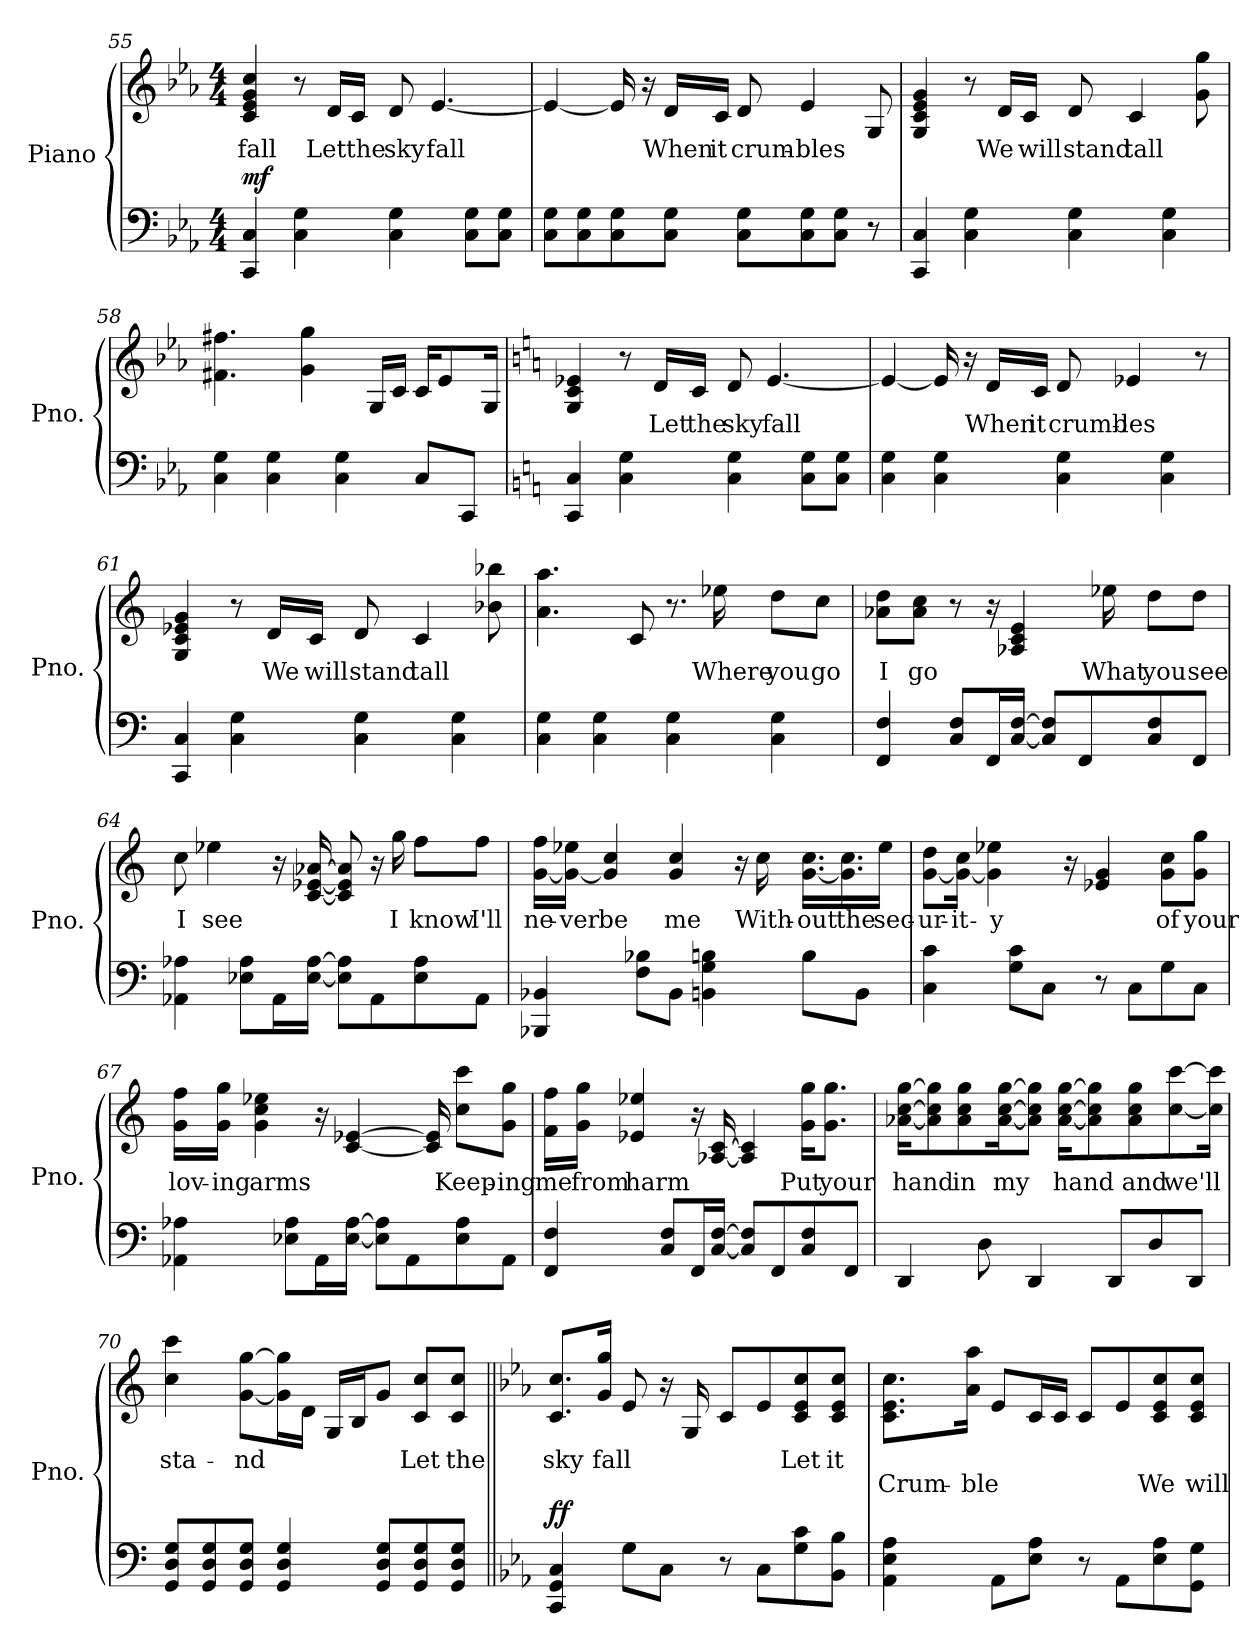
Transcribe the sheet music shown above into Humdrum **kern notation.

**kern	**kern	**text	**text	**dynam
*part1	*part1	*part1	*part1	*part1
*staff2	*staff1	*staff1	*staff1	*staff1/2
*I"Piano	*	*	*	*
*I'Pno.	*	*	*	*
!!LO:LB:g=z
*clefF4	*clefG2	*	*	*
*k[b-e-a-]	*k[b-e-a-]	*	*	*
*M4/4	*M4/4	*	*	*
=55	=55	=55	=55	=55
!	!	!LO:LY:b	!	!LO:DY:a=2
4CC/ 4C/	4c/ 4e-/ 4g/ 4cc/	-fall	.	mf
4C\ 4G\	8r	.	.	.
!	!	!LO:LY:b	!	!
.	16d/LL	Let	.	.
!	!	!LO:LY:b	!	!
.	16c/JJ	the	.	.
!	!	!LO:LY:b	!	!
4C\ 4G\	8d/	sky	.	.
!	!	!LO:LY:b	!	!
.	[4.e-/	fall	.	.
8C\ 8G\L	.	.	.	.
8C\ 8G\J	.	.	.	.
=56	=56	=56	=56	=56
8C\ 8G\L	4e-/_	.	.	.
8C\ 8G\	.	.	.	.
8C\ 8G\	16e-/]	.	.	.
.	16r	.	.	.
!	!	!LO:LY:b	!	!
8C\ 8G\J	16d/LL	When	.	.
!	!	!LO:LY:b	!	!
.	16c/JJ	it	.	.
!	!	!LO:LY:b	!	!
8C\ 8G\L	8d/	crum-	.	.
!	!	!LO:LY:b	!	!
8C\ 8G\	4e-/	-bles	.	.
8C\ 8G\J	.	.	.	.
8r	8G/	.	.	.
=57	=57	=57	=57	=57
4CC/ 4C/	4G/ 4c/ 4e-/ 4g/	.	.	.
4C\ 4G\	8r	.	.	.
!	!	!LO:LY:b	!	!
.	16d/LL	We	.	.
!	!	!LO:LY:b	!	!
.	16c/JJ	will	.	.
!	!	!LO:LY:b	!	!
4C\ 4G\	8d/	stand	.	.
!	!	!LO:LY:b	!	!
.	4c/	tall	.	.
4C\ 4G\	.	.	.	.
.	8g\ 8gg\	.	.	.
!!LO:LB:g=z
=58	=58	=58	=58	=58
4C\ 4G\	4.f#X\ 4.ff#X\	.	.	.
4C\ 4G\	.	.	.	.
.	4g\ 4gg\	.	.	.
4C\ 4G\	.	.	.	.
.	16G/LL	.	.	.
.	16c/JJ	.	.	.
8C/L	16c/KL	.	.	.
.	8e-/	.	.	.
8CC/J	.	.	.	.
.	16G/Jk	.	.	.
=59	=59	=59	=59	=59
*k[]	*k[]	*	*	*
4CC/ 4C/	4G/ 4c/ 4e-X/	.	.	.
4C\ 4G\	8r	.	.	.
!	!	!LO:LY:b	!	!
.	16d/LL	Let	.	.
!	!	!LO:LY:b	!	!
.	16c/JJ	the	.	.
!	!	!LO:LY:b	!	!
4C\ 4G\	8d/	sky	.	.
!	!	!LO:LY:b	!	!
.	[4.e-/	fall	.	.
8C\ 8G\L	.	.	.	.
8C\ 8G\J	.	.	.	.
=60	=60	=60	=60	=60
4C\ 4G\	4e-/_	.	.	.
4C\ 4G\	16e-/]	.	.	.
.	16r	.	.	.
!	!	!LO:LY:b	!	!
.	16d/LL	When	.	.
!	!	!LO:LY:b	!	!
.	16c/JJ	it	.	.
!	!	!LO:LY:b	!	!
4C\ 4G\	8d/	crumb-	.	.
!	!	!LO:LY:b	!	!
.	4e-X/	-les	.	.
4C\ 4G\	.	.	.	.
.	8r	.	.	.
!!LO:LB:g=z
=61	=61	=61	=61	=61
4CC/ 4C/	4G/ 4c/ 4e-X/ 4g/	.	.	.
4C\ 4G\	8r	.	.	.
!	!	!LO:LY:b	!	!
.	16d/LL	We	.	.
!	!	!LO:LY:b	!	!
.	16c/JJ	will	.	.
!	!	!LO:LY:b	!	!
4C\ 4G\	8d/	stand	.	.
!	!	!LO:LY:b	!	!
.	4c/	tall	.	.
4C\ 4G\	.	.	.	.
.	8b-X\ 8bb-X\	.	.	.
=62	=62	=62	=62	=62
4C\ 4G\	4.a\ 4.aa\	.	.	.
4C\ 4G\	.	.	.	.
.	8c/	.	.	.
4C\ 4G\	8.r	.	.	.
!	!	!LO:LY:b	!	!
.	16ee-X\	Where	.	.
!	!	!LO:LY:b	!	!
4C\ 4G\	8dd\L	you	.	.
!	!	!LO:LY:b	!	!
.	8cc\J	go	.	.
=63	=63	=63	=63	=63
!	!	!LO:LY:b	!	!
4FF/ 4F/	8a-X\ 8dd\L	I	.	.
!	!	!LO:LY:b	!	!
.	8a-\ 8cc\J	go	.	.
8C/ 8F/L	8r	.	.	.
16FF/L	16r	.	.	.
[16C/ [16F/JJ	4A-X/ 4c/ 4e/	.	.	.
8C/] 8F/]L	.	.	.	.
8FF/	.	.	.	.
!	!	!LO:LY:b	!	!
.	16ee-X\	What	.	.
!	!	!LO:LY:b	!	!
8C/ 8F/	8dd\L	you	.	.
!	!	!LO:LY:b	!	!
8FF/J	8dd\J	see	.	.
!!LO:LB:g=z
=64	=64	=64	=64	=64
!	!	!LO:LY:b	!	!
4AA-X\ 4A-X\	8cc\	I	.	.
!	!	!LO:LY:b	!	!
.	4ee-X\	see	.	.
8E-X\ 8A-\L	.	.	.	.
16AA-\L	16r	.	.	.
[16E-\ [16A-\JJ	[16c/ [16e-X/ [16a-X/	.	.	.
8E-\] 8A-\]L	8c/] 8e-/] 8a-/]	.	.	.
8AA-\	16r	.	.	.
!	!	!LO:LY:b	!	!
.	16gg\	I	.	.
!	!	!LO:LY:b	!	!
8E-\ 8A-\	8ff\L	know	.	.
!	!	!LO:LY:b	!	!
8AA-\J	8ff\J	I'll	.	.
=65	=65	=65	=65	=65
!	!	!LO:LY:b	!	!
4BBB-X/ 4BB-X/	[16g\ 16ff\LL	ne-	.	.
!	!	!LO:LY:b	!	!
.	16g\_ 16ee-X\JJ	-ver	.	.
!	!	!LO:LY:b	!	!
.	4g/] 4cc/	be	.	.
8F\ 8B-X\L	.	.	.	.
!	!	!LO:LY:b	!	!
8BB-\J	4g/ 4cc/	me	.	.
4BBn\ 4G\ 4Bn\	.	.	.	.
.	16r	.	.	.
!	!	!LO:LY:b	!	!
.	16cc\	With-	.	.
!	!	!LO:LY:b	!	!
8B\L	[16.g\ 16.cc\LL	-out	.	.
!	!	!LO:LY:b	!	!
.	16.g\] 16.cc\	the	.	.
8BB\J	.	.	.	.
!	!	!LO:LY:b	!	!
.	16ee-\JJ	sec-	.	.
=66	=66	=66	=66	=66
!	!	!LO:LY:b	!	!
4C\ 4c\	[8g\ 8dd\L	-ur-	.	.
!	!	!LO:LY:b	!	!
.	16g\_ 16cc\Jk	-it-	.	.
!	!	!LO:LY:b	!	!
.	4g\] 4ee-X\	-y	.	.
8G\ 8c\L	.	.	.	.
8C\J	.	.	.	.
.	16r	.	.	.
8r	4e-X/ 4g/	.	.	.
8C\L	.	.	.	.
!	!	!LO:LY:b	!	!
8G\	8g\ 8cc\L	of	.	.
!	!	!LO:LY:b	!	!
8C\J	8g\ 8gg\J	your	.	.
!!LO:PB:g=z
=67	=67	=67	=67	=67
!	!	!LO:LY:b	!	!
4AA-X\ 4A-X\	16g\ 16ff\LL	lov-	.	.
!	!	!LO:LY:b	!	!
.	16g\ 16gg\JJ	-ing	.	.
!	!	!LO:LY:b	!	!
.	4g\ 4cc\ 4ee-X\	arms	.	.
8E-X\ 8A-\L	.	.	.	.
16AA-\L	16r	.	.	.
[16E-\ [16A-\JJ	[4c/ [4e-X/	.	.	.
8E-\] 8A-\]L	.	.	.	.
8AA-\	.	.	.	.
.	16c/] 16e-/]	.	.	.
!	!	!LO:LY:b	!	!
8E-\ 8A-\	8cc\ 8ccc\L	Keep-	.	.
!	!	!LO:LY:b	!	!
8AA-\J	8g\ 8gg\J	-ing	.	.
=68	=68	=68	=68	=68
!	!	!LO:LY:b	!	!
4FF/ 4F/	16f\ 16ff\LL	me	.	.
!	!	!LO:LY:b	!	!
.	16g\ 16gg\JJ	from	.	.
!	!	!LO:LY:b	!	!
.	4e-X/ 4ee-X/	harm	.	.
8C/ 8F/L	.	.	.	.
16FF/L	16r	.	.	.
[16C/ [16F/JJ	[16A-X/ [16c/	.	.	.
8C/] 8F/]L	4A-/] 4c/]	.	.	.
8FF/	.	.	.	.
!	!	!LO:LY:b	!	!
8C/ 8F/	16g\ 16gg\KL	Put	.	.
!	!	!LO:LY:b	!	!
.	8.g\ 8.gg\J	your	.	.
8FF/J	.	.	.	.
!!LO:LB:g=z
=69	=69	=69	=69	=69
!	!	!LO:LY:b	!	!
4DD/	[16a-X\ [16cc\ [16gg\KL	hand	.	.
.	8a-\] 8cc\] 8gg\]	.	.	.
!	!	!LO:LY:b	!	!
.	8a-\ 8cc\ 8gg\	in	.	.
8D\	.	.	.	.
!	!	!LO:LY:b	!	!
.	[16a-\ [16cc\ [16gg\K	my	.	.
4DD/	8a-\] 8cc\] 8gg\]J	.	.	.
!	!	!LO:LY:b	!	!
.	[16a-\ [16cc\ [16gg\KL	hand	.	.
.	8a-\] 8cc\] 8gg\]	.	.	.
8DD/L	.	.	.	.
!	!	!LO:LY:b	!	!
.	8a-\ 8cc\ 8gg\	and	.	.
8D/	.	.	.	.
!	!	!LO:LY:b	!	!
.	[8cc\ [8ccc\	we'll	.	.
8DD/J	.	.	.	.
.	16cc\] 16ccc\]Jk	.	.	.
=70	=70	=70	=70	=70
!	!	!LO:LY:b	!	!
8GG/ 8D/ 8G/L	4cc\ 4ccc\	sta-	.	.
8GG/ 8D/ 8G/	.	.	.	.
!	!	!LO:LY:b	!	!
8GG/ 8D/ 8G/J	[8g\ [8gg\L	-nd	.	.
4GG/ 4D/ 4G/	16g\] 16gg\]L	.	.	.
.	16d\JJ	.	.	.
.	16G/LL	.	.	.
.	16B/J	.	.	.
8GG/ 8D/ 8G/L	8g/J	.	.	.
!	!	!LO:LY:b	!	!
8GG/ 8D/ 8G/	8c/ 8cc/L	Let	.	.
!	!	!LO:LY:b	!	!
8GG/ 8D/ 8G/J	8c/ 8cc/J	the	.	.
!!LO:LB:g=z
=71||	=71||	=71||	=71||	=71||
*k[b-e-a-]	*k[b-e-a-]	*	*	*
!	!	!LO:LY:b	!	!LO:DY:a=2
4CC/ 4GG/ 4C/	8.c/ 8.cc/L	sky	.	ff
!	!	!LO:LY:b	!	!
.	16g/ 16gg/Jk	fall	.	.
8G\L	8e-/	.	.	.
8C\J	16r	.	.	.
.	16G/	.	.	.
8r	8c/L	.	.	.
8C\L	8e-/	.	.	.
!	!	!LO:LY:b	!	!
8G\ 8c\	8c/ 8e-/ 8cc/	Let	.	.
!	!	!LO:LY:b	!	!
8BB-\ 8B-\J	8c/ 8e-/ 8cc/J	it	.	.
=72	=72	=72	=72	=72
!	!	!	!LO:LY:b	!
4AA-\ 4E-\ 4A-\	8.c\ 8.e-\ 8.cc\L	.	Crum-	.
!	!	!	!LO:LY:b	!
.	16a-\ 16aa-\Jk	.	-ble	.
8AA-\L	8e-/L	.	.	.
8E-\ 8A-\J	16c/L	.	.	.
.	16c/JJ	.	.	.
8r	8c/L	.	.	.
8AA-\L	8e-/	.	.	.
!	!	!	!LO:LY:b	!
8E-\ 8A-\	8c/ 8e-/ 8cc/	.	We	.
!	!	!	!LO:LY:b	!
8GG\ 8G\J	8c/ 8e-/ 8cc/J	.	will	.
=	=	=	=	=
*-	*-	*-	*-	*-
